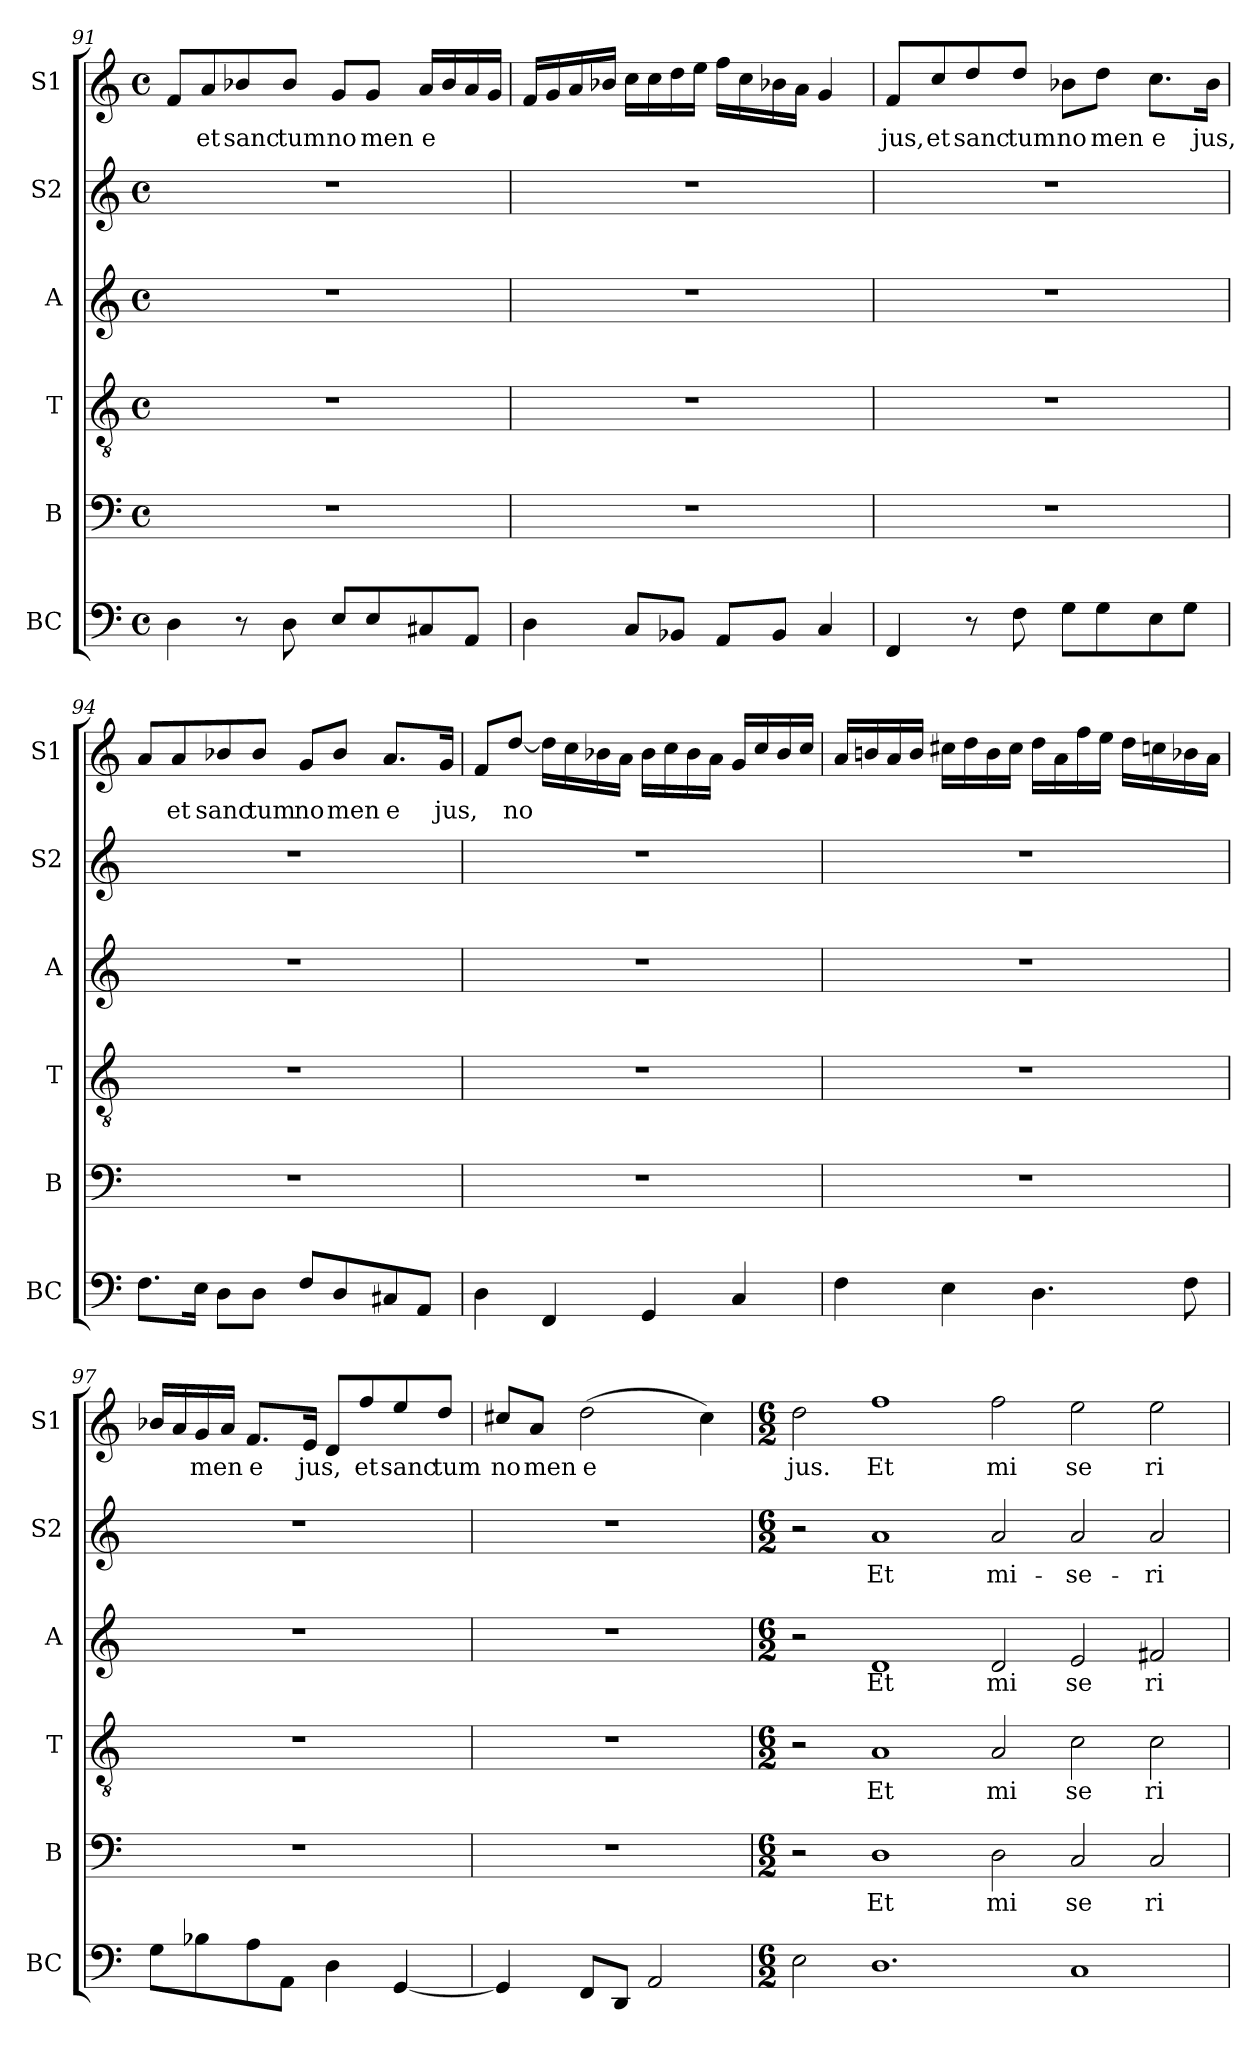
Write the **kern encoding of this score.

**kern	**kern	**text	**kern	**text	**kern	**text	**kern	**text	**kern	**text
*part6	*part5	*part5	*part4	*part4	*part3	*part3	*part2	*part2	*part1	*part1
*staff6	*staff5	*staff5	*staff4	*staff4	*staff3	*staff3	*staff2	*staff2	*staff1	*staff1
*I"BC	*I"B	*	*I"T	*	*I"A	*	*I"S2	*	*I"S1	*
*I'BC	*I'B	*	*I'T	*	*I'A	*	*I'S2	*	*I'S1	*
*clefF4	*clefF4	*	*clefGv2	*	*clefG2	*	*clefG2	*	*clefG2	*
*k[]	*k[]	*	*k[]	*	*k[]	*	*k[]	*	*k[]	*
*M4/4	*M4/4	*	*M4/4	*	*M4/4	*	*M4/4	*	*M4/4	*
*met(c)	*met(c)	*	*met(c)	*	*met(c)	*	*met(c)	*	*met(c)	*
=91	=91	=91	=91	=91	=91	=91	=91	=91	=91	=91
4D\	1r	.	1r	.	1r	.	1r	.	8f/L	.
!	!	!	!	!	!	!	!	!	!	!LO:LY:b
.	.	.	.	.	.	.	.	.	8a/	et
!	!	!	!	!	!	!	!	!	!	!LO:LY:b
8r	.	.	.	.	.	.	.	.	8b-X/	sanc
!	!	!	!	!	!	!	!	!	!	!LO:LY:b
8D\	.	.	.	.	.	.	.	.	8b-/J	tum
!	!	!	!	!	!	!	!	!	!	!LO:LY:b
8E/L	.	.	.	.	.	.	.	.	8g/L	no
!	!	!	!	!	!	!	!	!	!	!LO:LY:b
8E/	.	.	.	.	.	.	.	.	8g/J	men
!	!	!	!	!	!	!	!	!	!	!LO:LY:b
8C#X/	.	.	.	.	.	.	.	.	16a/LL	e
.	.	.	.	.	.	.	.	.	16b-/	.
8AA/J	.	.	.	.	.	.	.	.	16a/	.
.	.	.	.	.	.	.	.	.	16g/JJ	.
=92	=92	=92	=92	=92	=92	=92	=92	=92	=92	=92
4D\	1r	.	1r	.	1r	.	1r	.	16f/LL	.
.	.	.	.	.	.	.	.	.	16g/	.
.	.	.	.	.	.	.	.	.	16a/	.
.	.	.	.	.	.	.	.	.	16b-i/JJ	.
8C/L	.	.	.	.	.	.	.	.	16cc\LL	.
.	.	.	.	.	.	.	.	.	16cc\	.
8BB-X/J	.	.	.	.	.	.	.	.	16dd\	.
.	.	.	.	.	.	.	.	.	16ee\JJ	.
8AA/L	.	.	.	.	.	.	.	.	16ff\LL	.
.	.	.	.	.	.	.	.	.	16cc\	.
8BB-/J	.	.	.	.	.	.	.	.	16b-X\	.
.	.	.	.	.	.	.	.	.	16a\JJ	.
4C/	.	.	.	.	.	.	.	.	4g/	.
=93	=93	=93	=93	=93	=93	=93	=93	=93	=93	=93
!	!	!	!	!	!	!	!	!	!	!LO:LY:b
4FF/	1r	.	1r	.	1r	.	1r	.	8f/L	jus,
!	!	!	!	!	!	!	!	!	!	!LO:LY:b
.	.	.	.	.	.	.	.	.	8cc/	et
!	!	!	!	!	!	!	!	!	!	!LO:LY:b
8r	.	.	.	.	.	.	.	.	8dd/	sanc
!	!	!	!	!	!	!	!	!	!	!LO:LY:b
8F\	.	.	.	.	.	.	.	.	8dd/J	tum
!	!	!	!	!	!	!	!	!	!	!LO:LY:b
8G\L	.	.	.	.	.	.	.	.	8b-X\L	no
!	!	!	!	!	!	!	!	!	!	!LO:LY:b
8G\	.	.	.	.	.	.	.	.	8dd\J	men
!	!	!	!	!	!	!	!	!	!	!LO:LY:b
8E\	.	.	.	.	.	.	.	.	8.cc\L	e
8G\J	.	.	.	.	.	.	.	.	.	.
!	!	!	!	!	!	!	!	!	!	!LO:LY:b
.	.	.	.	.	.	.	.	.	16b-\Jk	jus,
!!LO:PB:g=z
=94	=94	=94	=94	=94	=94	=94	=94	=94	=94	=94
8.F\L	1r	.	1r	.	1r	.	1r	.	8a/L	.
!	!	!	!	!	!	!	!	!	!	!LO:LY:b
.	.	.	.	.	.	.	.	.	8a/	et
16E\Jk	.	.	.	.	.	.	.	.	.	.
!	!	!	!	!	!	!	!	!	!	!LO:LY:b
8D\L	.	.	.	.	.	.	.	.	8b-X/	sanc
!	!	!	!	!	!	!	!	!	!	!LO:LY:b
8D\J	.	.	.	.	.	.	.	.	8b-/J	tum
!	!	!	!	!	!	!	!	!	!	!LO:LY:b
8F/L	.	.	.	.	.	.	.	.	8g/L	no
!	!	!	!	!	!	!	!	!	!	!LO:LY:b
8D/	.	.	.	.	.	.	.	.	8b-/J	men
!	!	!	!	!	!	!	!	!	!	!LO:LY:b
8C#X/	.	.	.	.	.	.	.	.	8.a/L	e
8AA/J	.	.	.	.	.	.	.	.	.	.
!	!	!	!	!	!	!	!	!	!	!LO:LY:b
.	.	.	.	.	.	.	.	.	16g/Jk	jus,
=95	=95	=95	=95	=95	=95	=95	=95	=95	=95	=95
4D\	1r	.	1r	.	1r	.	1r	.	8f/L	.
!	!	!	!	!	!	!	!	!	!	!LO:LY:b
.	.	.	.	.	.	.	.	.	[8dd/J	no
4FF/	.	.	.	.	.	.	.	.	16dd\LL]	.
.	.	.	.	.	.	.	.	.	16cc\	.
.	.	.	.	.	.	.	.	.	16b-X\	.
.	.	.	.	.	.	.	.	.	16a\JJ	.
4GG/	.	.	.	.	.	.	.	.	16b-\LL	.
.	.	.	.	.	.	.	.	.	16cc\	.
.	.	.	.	.	.	.	.	.	16b-\	.
.	.	.	.	.	.	.	.	.	16a\JJ	.
4C/	.	.	.	.	.	.	.	.	16g/LL	.
.	.	.	.	.	.	.	.	.	16cc/	.
.	.	.	.	.	.	.	.	.	16b-/	.
.	.	.	.	.	.	.	.	.	16cc/JJ	.
=96	=96	=96	=96	=96	=96	=96	=96	=96	=96	=96
4F\	1r	.	1r	.	1r	.	1r	.	16a/LL	.
.	.	.	.	.	.	.	.	.	16bni/	.
.	.	.	.	.	.	.	.	.	16a/	.
.	.	.	.	.	.	.	.	.	16b/JJ	.
4E\	.	.	.	.	.	.	.	.	16cc#X\LL	.
.	.	.	.	.	.	.	.	.	16dd\	.
.	.	.	.	.	.	.	.	.	16b\	.
.	.	.	.	.	.	.	.	.	16cc#\JJ	.
4.D\	.	.	.	.	.	.	.	.	16dd\LL	.
.	.	.	.	.	.	.	.	.	16a\	.
.	.	.	.	.	.	.	.	.	16ff\	.
.	.	.	.	.	.	.	.	.	16ee\JJ	.
.	.	.	.	.	.	.	.	.	16dd\LL	.
.	.	.	.	.	.	.	.	.	16ccni\	.
8F\	.	.	.	.	.	.	.	.	16b-X\	.
.	.	.	.	.	.	.	.	.	16a\JJ	.
=97	=97	=97	=97	=97	=97	=97	=97	=97	=97	=97
8G\L	1r	.	1r	.	1r	.	1r	.	16b-X/LL	.
.	.	.	.	.	.	.	.	.	16a/	.
!	!	!	!	!	!	!	!	!	!	!LO:LY:b
8B-X\	.	.	.	.	.	.	.	.	16g/	men
.	.	.	.	.	.	.	.	.	16a/JJ	.
!	!	!	!	!	!	!	!	!	!	!LO:LY:b
8A\	.	.	.	.	.	.	.	.	8.f/L	e
8AA\J	.	.	.	.	.	.	.	.	.	.
!	!	!	!	!	!	!	!	!	!	!LO:LY:b
.	.	.	.	.	.	.	.	.	16e/Jk	jus,
4D\	.	.	.	.	.	.	.	.	8d/L	.
!	!	!	!	!	!	!	!	!	!	!LO:LY:b
.	.	.	.	.	.	.	.	.	8ff/	et
!	!	!	!	!	!	!	!	!	!	!LO:LY:b
[4GG/	.	.	.	.	.	.	.	.	8ee/	sanc
!	!	!	!	!	!	!	!	!	!	!LO:LY:b
.	.	.	.	.	.	.	.	.	8dd/J	tum
!!LO:LB:g=z
=98	=98	=98	=98	=98	=98	=98	=98	=98	=98	=98
!	!	!	!	!	!	!	!	!	!	!LO:LY:b
4GG/]	1r	.	1r	.	1r	.	1r	.	8cc#X/L	no
!	!	!	!	!	!	!	!	!	!	!LO:LY:b
.	.	.	.	.	.	.	.	.	8a/J	men
!	!	!	!	!	!	!	!	!	!	!LO:LY:b
8FF/L	.	.	.	.	.	.	.	.	(>2dd\	e
8DD/J	.	.	.	.	.	.	.	.	.	.
2AA/	.	.	.	.	.	.	.	.	.	.
.	.	.	.	.	.	.	.	.	4cc#\)	.
=99	=99	=99	=99	=99	=99	=99	=99	=99	=99	=99
*M6/2	*M6/2	*	*M6/2	*	*M6/2	*	*M6/2	*	*M6/2	*
*	*	*	*	*	*	*	*	*	*MM160	*
!	!	!	!	!	!	!	!	!	!	!LO:LY:b
2E\	2r	.	2r	.	2r	.	2r	.	2dd\	jus.
!	!	!LO:LY:b	!	!LO:LY:b	!	!LO:LY:b	!	!LO:LY:b	!	!LO:LY:b
1.D	1D	Et	1A	Et	1d	Et	1a	Et	1ff	Et
!	!	!LO:LY:b	!	!LO:LY:b	!	!LO:LY:b	!	!LO:LY:b	!	!LO:LY:b
.	2D\	mi	2A/	mi	2d/	mi	2a/	mi-	2ff\	mi
!	!	!LO:LY:b	!	!LO:LY:b	!	!LO:LY:b	!	!LO:LY:b	!	!LO:LY:b
1C	2C/	se	2c\	se	2e/	se	2a/	-se-	2ee\	se
!	!	!LO:LY:b	!	!LO:LY:b	!	!LO:LY:b	!	!LO:LY:b	!	!LO:LY:b
.	2C/	ri	2c\	ri	2f#X/	ri	2a/	-ri-	2ee\	ri
=	=	=	=	=	=	=	=	=	=	=
*-	*-	*-	*-	*-	*-	*-	*-	*-	*-	*-
